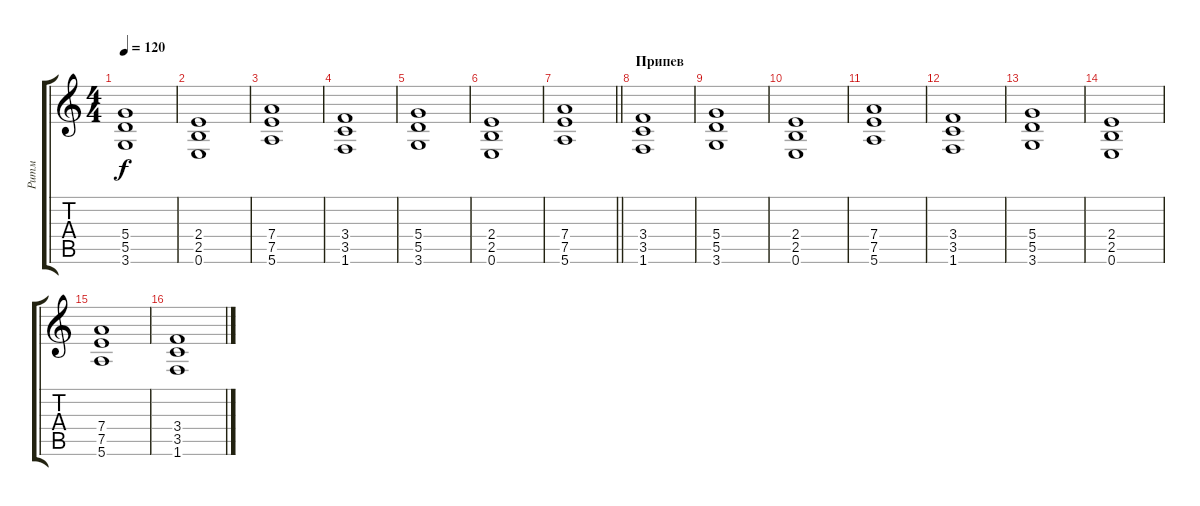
\track ("Ритм" "Ритм") {instrument overdrivenguitar}
\staff {score tabs}
\tuning (E4 B3 G3 D3 A2 E2) {hide}
\ts (4 4)
\tempo 120
\clef g2
\ks c
(5.4 5.5 3.6).1{dy f} |
(2.4 2.5 0.6).1 |
(7.4 7.5 5.6).1 |
(3.4 3.5 1.6).1 |
(5.4 5.5 3.6).1 |
(2.4 2.5 0.6).1 |
\barLineRight lightlight
(7.4 7.5 5.6).1 |
\section ("" "Припев")
(3.4 3.5 1.6).1 |
(5.4 5.5 3.6).1 |
(2.4 2.5 0.6).1 |
(7.4 7.5 5.6).1 |
(3.4 3.5 1.6).1 |
(5.4 5.5 3.6).1 |
(2.4 2.5 0.6).1 |
(7.4 7.5 5.6).1 |
(3.4 3.5 1.6).1
